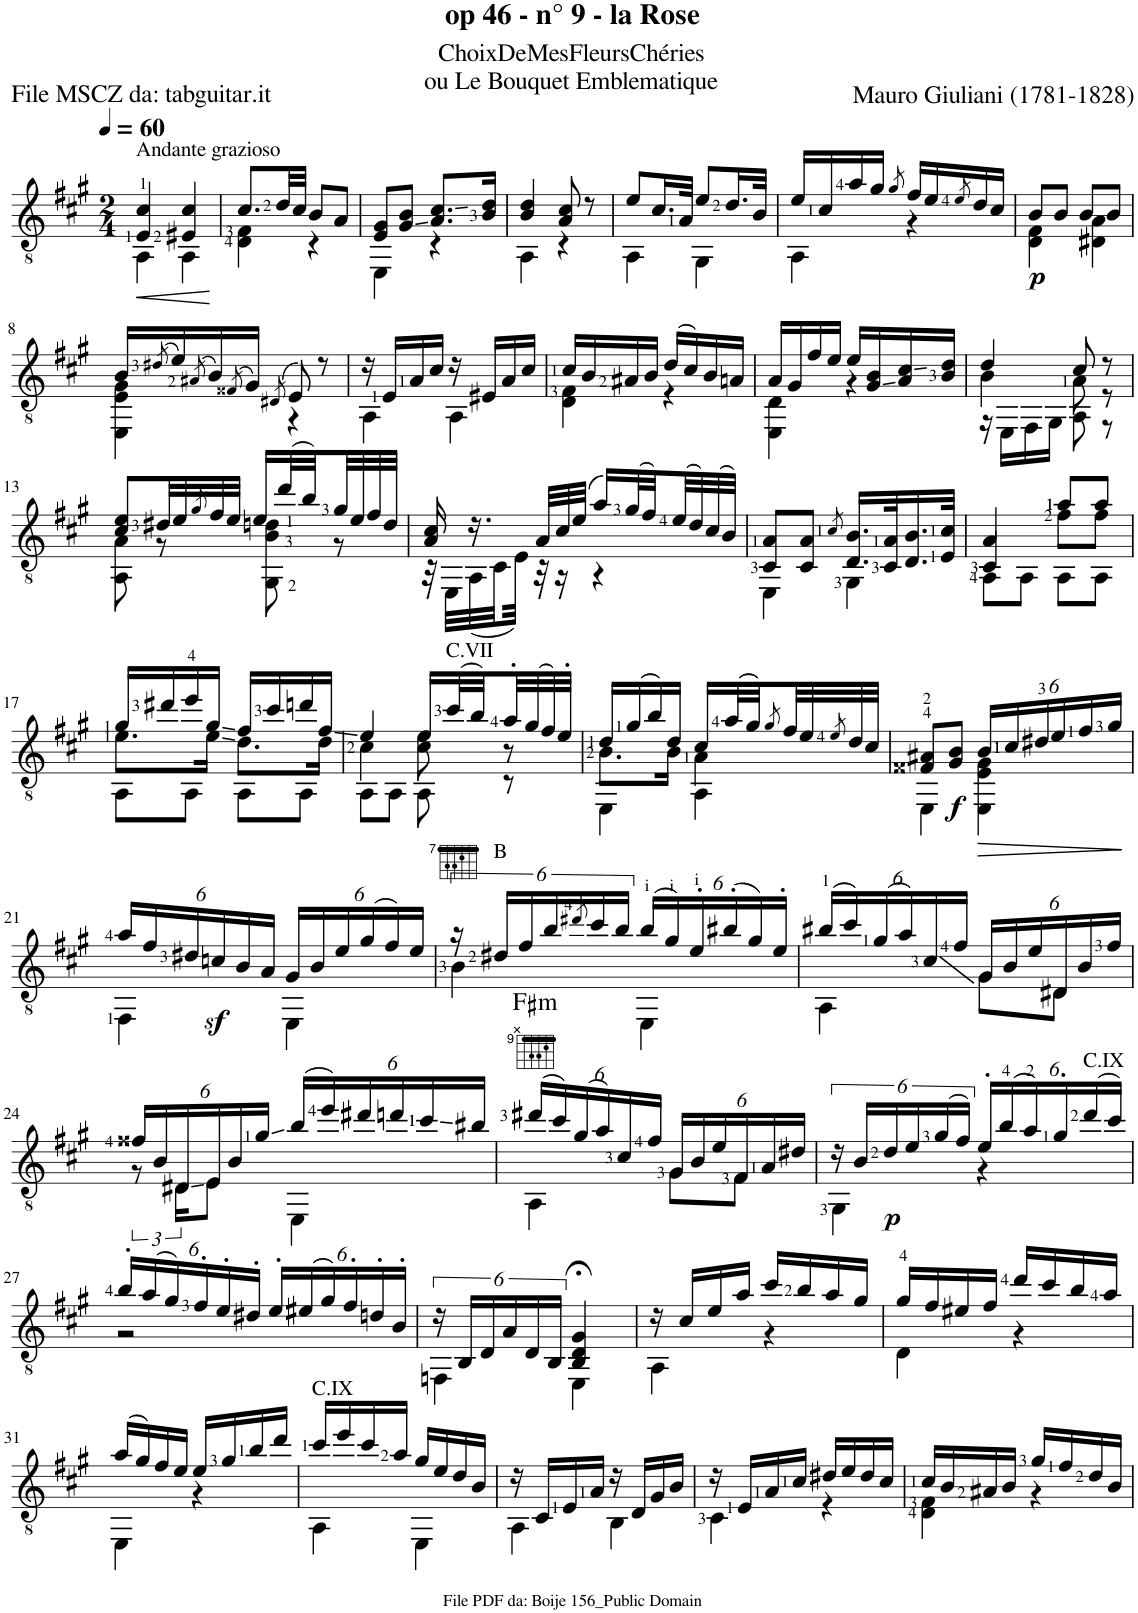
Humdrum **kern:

**kern	**dynam	**harte
*part1	*part1	*part1
*staff1	*staff1	*
*I"Guitar	*	*
*I'Guit.	*	*
*clefGv2	*	*
*k[f#c#g#]	*	*
*M2/4	*	*
*MM60	*	*
=1	=1	=1
!LO:TX:a:t=Andante grazioso	!	!
!	!LO:HP:b	!
*^	*	*
4E/ 4c#/	4AA\	<	.
4E#X/ 4c#/	4AA\	.	.
*v	*v	*	*
.	[	.
=2	=2	=2
*^	*	*
8.c#/L	4D\ 4F#\	.	.
32d/LL	.	.	.
32c#/JJJ	.	.	.
8B/L	4r	.	.
8A/J	.	.	.
=3	=3	=3	=3
8E/ 8G#/L	4EE\	.	.
8G#/ 8B/J	.	.	.
8.A/ 8.c#/L	4r	.	.
16B/ 16d/Jk	.	.	.
=4	=4	=4	=4
4B/ 4d/	4AA\	.	.
8A/ 8c#/	4r	.	.
8r	.	.	.
=5	=5	=5	=5
8e/L	4AA\	.	.
16.c#/L	.	.	.
32A/JJk	.	.	.
8e/L	4GG#\	.	.
16.d/L	.	.	.
32B/JJk	.	.	.
=6	=6	=6	=6
16e/LL	4AA\	.	.
16c#/	.	.	.
16a/	.	.	.
16g#/JJ	.	.	.
8qg#/	.	.	.
16f#/LL	4r	.	.
16e/	.	.	.
8qe/	.	.	.
16d/	.	.	.
16c#/JJ	.	.	.
=7	=7	=7	=7
!	!	!LO:DY:b	!
8B/L	4D\ 4F#\	p	.
8B/J	.	.	.
8B/L	4D#X\ 4A\	.	.
8B/J	.	.	.
!!LO:LB:g=z	!!
=8	=8	=8	=8
16B/LL	4EE\ 4E\ 4G#\	.	.
(8qd#X/	.	.	.
16e/)	.	.	.
(8qA#X/	.	.	.
16B/)	.	.	.
(8qF##X/	.	.	.
16G#/JJ)	.	.	.
(8qD#X/	.	.	.
8E/)	4r	.	.
8r	.	.	.
=9	=9	=9	=9
16r	4AA\	.	.
16E/LL	.	.	.
16A/	.	.	.
16c#/JJ	.	.	.
16r	4AA\	.	.
16E#X/LL	.	.	.
16A/	.	.	.
16c#/JJ	.	.	.
=10	=10	=10	=10
16c#/LL	4D\ 4F#\	.	.
16B/	.	.	.
16A#X/	.	.	.
16B/JJ	.	.	.
(16d/LL	4r	.	.
16c#/)	.	.	.
16B/	.	.	.
16An/JJ	.	.	.
=11	=11	=11	=11
16A/LL	4EE\ 4D\	.	.
16G#/	.	.	.
16f#/	.	.	.
16e/JJ	.	.	.
16e/LL	4r	.	.
16G#/ 16B/	.	.	.
16A/ 16c#/	.	.	.
16B/ 16d/JJ	.	.	.
=12	=12	=12	=12
*	*^	*	*
4d/	4B\	16r	.	.
.	.	16EE\LL	.	.
.	.	16FF#\	.	.
.	.	16GG#\JJ	.	.
8c#/	8A\	8AA\	.	.
8r	8r	8r	.	.
*	*v	*v	*	*
!!LO:LB:g=z
=13	=13	=13	=13
8c#/ 8e/L	8AA\ 8A\	.	.
32d#X/LL	8r	.	.
32e/	.	.	.
8qg#/	.	.	.
32f#/	.	.	.
32e/JJJ	.	.	.
16e/LL	8GG#\ 8B\ 8dn\	.	.
(32dd/L	.	.	.
32b/)	.	.	.
32g#/	8r	.	.
32e/	.	.	.
32f#/	.	.	.
32d/JJJ	.	.	.
=14	=14	=14	=14
16A/ 16c#/	32r	.	.
.	32EE\LLL	.	.
16.r	(32AA\	.	.
.	32C#\	.	.
.	32E\JJJ)	.	.
32A/LLL	32r	.	.
32c#/	16r	.	.
(32e/JJJ	.	.	.
16a/LL)	4r	.	.
(32g#/L	.	.	.
32f#/)	.	.	.
(32e/	.	.	.
32d/)	.	.	.
(32c#/	.	.	.
32B/JJJ)	.	.	.
=15	=15	=15	=15
8C#/ 8A/L	4EE\	.	.
8C#/ 8A/J	.	.	.
8qc#/	.	.	.
16.D/ 16.B/LL	4GG#\	.	.
32C#/ 32A/K	.	.	.
16.D/ 16.B/	.	.	.
32E/ 32c#/JJk	.	.	.
=16	=16	=16	=16
*	*^	*	*
4C#/	8AA\L	4A/	.	.
.	8AA\J	.	.	.
8a/L	8AA\L	8f#\L	.	.
8a/J	8AA\J	8f#\J	.	.
!!LO:LB:g=z	!!	!!
=17	=17	=17	=17	=17
16g#/LL	8.e\L	8AA\L	.	.
16dd#X/	.	.	.	.
16ee/	.	8AA\J	.	.
16g#/JJ	16e\Jk	.	.	.
16f#/LL	8.d\L	8AA\L	.	.
16cc#/	.	.	.	.
16ddn/	.	8AA\J	.	.
16f#/JJ	16d\Jk	.	.	.
=18	=18	=18	=18	=18
4e/	4c#\	8AA\L	.	.
.	.	8AA\J	.	.
16e/LL	8c#\ 8e\	8AA\	.	.
!LO:TX:a:t=C.VII	!	!	!	!
(32cc#/L	.	.	.	.
32b/)	.	.	.	.
32a'/	8r	8r	.	.
(32g#/	.	.	.	.
32f#/)	.	.	.	.
32e'/JJJ	.	.	.	.
=19	=19	=19	=19	=19
16d/LL	8.B\L	4EE\	.	.
(16g#/	.	.	.	.
16b/)	.	.	.	.
16d/JJ	16B\Jk	.	.	.
16c#/LL	4A\	4AA\	.	.
(32a/L	.	.	.	.
32g#/)	.	.	.	.
8qg#/	.	.	.	.
32f#/	.	.	.	.
32e/	.	.	.	.
8qe/	.	.	.	.
32d/	.	.	.	.
32c#/JJJ	.	.	.	.
*	*v	*v	*	*
=20	=20	=20	=20
8F##X/ 8A#X/L	4EE\	.	.
!	!	!LO:DY:b	!
8G#/ 8B/J	.	f	.
*Xbrackettup	*	*	*
!	!	!LO:HP:b	!
24B/LL	4EE\ 4E\ 4G#\	>	.
24c#/	.	.	.
24d#X/	.	.	.
24e/	.	.	.
24f#/	.	.	.
24g#/JJ	.	.	.
*v	*v	*	*
.	]	.
!!LO:LB:g=z
=21	=21	=21
*^	*	*
24a/LL	4FF#\	.	.
24f#/	.	.	.
24d#X/	.	.	.
!	!	!LO:DY:b	!
24cn/	.	sf	.
24B/	.	.	.
24A/JJ	.	.	.
24G#/LL	4EE\	.	.
24B/	.	.	.
24e/	.	.	.
(24g#/	.	.	.
24f#/)	.	.	.
24e/JJ	.	.	.
=22	=22	=22	=22
*brackettup	*	*	*
!LO:TX:a:t=B	!	!	!
24r	4B\	.	.
24d#X/LL	.	.	.
24f#/	.	.	.
24b/	.	.	.
8qdd#X/	.	.	.
24cc#/	.	.	.
24b/JJ	.	.	.
*Xbrackettup	*	*	*
(24b/LL	4EE\	.	.
24g#/)	.	.	.
24e'/	.	.	.
(24b#X'/	.	.	.
24g#/)	.	.	.
24e'/JJ	.	.	.
=23	=23	=23	=23
(24b#X/LL	4AA\	.	.
24cc#/)	.	.	.
(24g#/	.	.	.
24a/)	.	.	.
24c#/	.	.	.
24f#/JJ	.	.	.
24G#/LL	8G#\L	.	.
24B/	.	.	.
24e/	.	.	.
24D#X/	8D#\J	.	.
24B/	.	.	.
24f#/JJ	.	.	.
!!LO:LB:g=z	!!
=24	=24	=24	=24
*	*brackettup	*	*
24f##X/LL	12r	.	.
24B/	.	.	.
24D#X/	24D#\KL	.	.
24E/	8E\J	.	.
24B/	.	.	.
24g#/JJ	.	.	.
*Xbrackettup	*	*	*
(24b/LL	4EE\	.	.
24ee/)	.	.	.
24dd#X/	.	.	.
24ddn/	.	.	.
24cc#/	.	.	.
24b#X/JJ	.	.	.
=25	=25	=25	=25
!	!	!	!LO:H:kt=m
(24dd#X/LL	4AA\	.	F#:min
24cc#/)	.	.	.
(24g#/	.	.	.
24a/)	.	.	.
24c#/	.	.	.
24f#/JJ	.	.	.
24G#/LL	8G#\L	.	.
24B/	.	.	.
24e/	.	.	.
24F#/	8F#\J	.	.
24A/	.	.	.
24d#X/JJ	.	.	.
=26	=26	=26	=26
*brackettup	*	*	*
24r	4GG#\	.	.
24B/LL	.	.	.
!	!	!LO:DY:b	!
24d/	.	p	.
24e/	.	.	.
(24g#/	.	.	.
24f#/JJ)	.	.	.
*Xbrackettup	*	*	*
24e'/LL	4r	.	.
(24b/	.	.	.
24a/)	.	.	.
24g#'/	.	.	.
!LO:TX:a:t=C.IX	!	!	!
(24dd/	.	.	.
24cc#/JJ)	.	.	.
!!LO:LB:g=z	!!
=27	=27	=27	=27
24b'/LL	2r	.	.
(24a/	.	.	.
24g#/)	.	.	.
24f#'/	.	.	.
24e'/	.	.	.
24d#X'/JJ	.	.	.
24e'/LL	.	.	.
(24e#X/	.	.	.
24g#/)	.	.	.
24f#'/	.	.	.
24dn'/	.	.	.
24B'/JJ	.	.	.
=28	=28	=28	=28
*brackettup	*	*	*
24r	4FFn\	.	.
24BB/LL	.	.	.
24D/	.	.	.
24A/	.	.	.
24D/	.	.	.
24BB/JJ	.	.	.
4BB/;< 4D/;< 4G#/;<	4EE\	.	.
=29	=29	=29	=29
16r	4AA\	.	.
16c#/LL	.	.	.
16e/	.	.	.
16a/JJ	.	.	.
16cc#/LL	4r	.	.
16b/	.	.	.
16a/	.	.	.
16g#/JJ	.	.	.
=30	=30	=30	=30
16g#/LL	4D\	.	.
16f#/	.	.	.
16e#X/	.	.	.
16f#/JJ	.	.	.
16dd/LL	4r	.	.
16cc#/	.	.	.
16b/	.	.	.
16a/JJ	.	.	.
!!LO:LB:g=z	!!
=31	=31	=31	=31
(16a/LL	4EE\	.	.
16g#/)	.	.	.
16f#/	.	.	.
16e/JJ	.	.	.
16e/LL	4r	.	.
16g#/	.	.	.
16b/	.	.	.
16dd/JJ	.	.	.
=32	=32	=32	=32
!LO:TX:a:t=C.IX	!	!	!
16cc#/LL	4AA\	.	.
16ee/	.	.	.
16cc#/	.	.	.
16a/JJ	.	.	.
16g#/LL	4EE\	.	.
16e/	.	.	.
16d/	.	.	.
16B/JJ	.	.	.
=33	=33	=33	=33
16r	4AA\	.	.
16C#/LL	.	.	.
16E/	.	.	.
16A/JJ	.	.	.
16r	4BB\	.	.
16D/LL	.	.	.
16G#/	.	.	.
16B/JJ	.	.	.
=34	=34	=34	=34
16r	4C#\	.	.
16E/LL	.	.	.
16A/	.	.	.
16c#/JJ	.	.	.
16d#X/LL	4r	.	.
16e/	.	.	.
16d#/	.	.	.
16c#/JJ	.	.	.
=35	=35	=35	=35
16c#/LL	4D\ 4F#\	.	.
16B/	.	.	.
16A#X/	.	.	.
16B/JJ	.	.	.
16g#/LL	4r	.	.
16f#/	.	.	.
16d/	.	.	.
16B/JJ	.	.	.
*v	*v	*	*
=	=	=
*-	*-	*-
